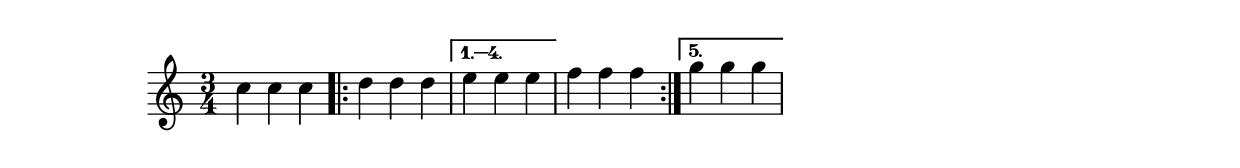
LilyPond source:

%% DO NOT EDIT this file manually; it is automatically
%% generated from LSR http://lsr.dsi.unimi.it
%% Make any changes in LSR itself, or in Documentation/snippets/new/ ,
%% and then run scripts/auxiliar/makelsr.py
%%
%% This file is in the public domain.
\version "2.14.2"

\header {
  lsrtags = "repeats"

  texidoc = "
By default, the volta brackets will be drawn over all of the
alternative music, but it is possible to shorten them by setting
@code{voltaSpannerDuration}.  In the next example, the bracket only
lasts one measure, which is a duration of 3/4.

"
  doctitle = "Shortening volta brackets"
} % begin verbatim


\relative c'' {
  \time 3/4
  c4 c c
  \set Score.voltaSpannerDuration = #(ly:make-moment 3 4)
  \repeat volta 5 { d4 d d }
  \alternative {
    {
      e4 e e
      f4 f f
    }
    { g4 g g }
  }
}
